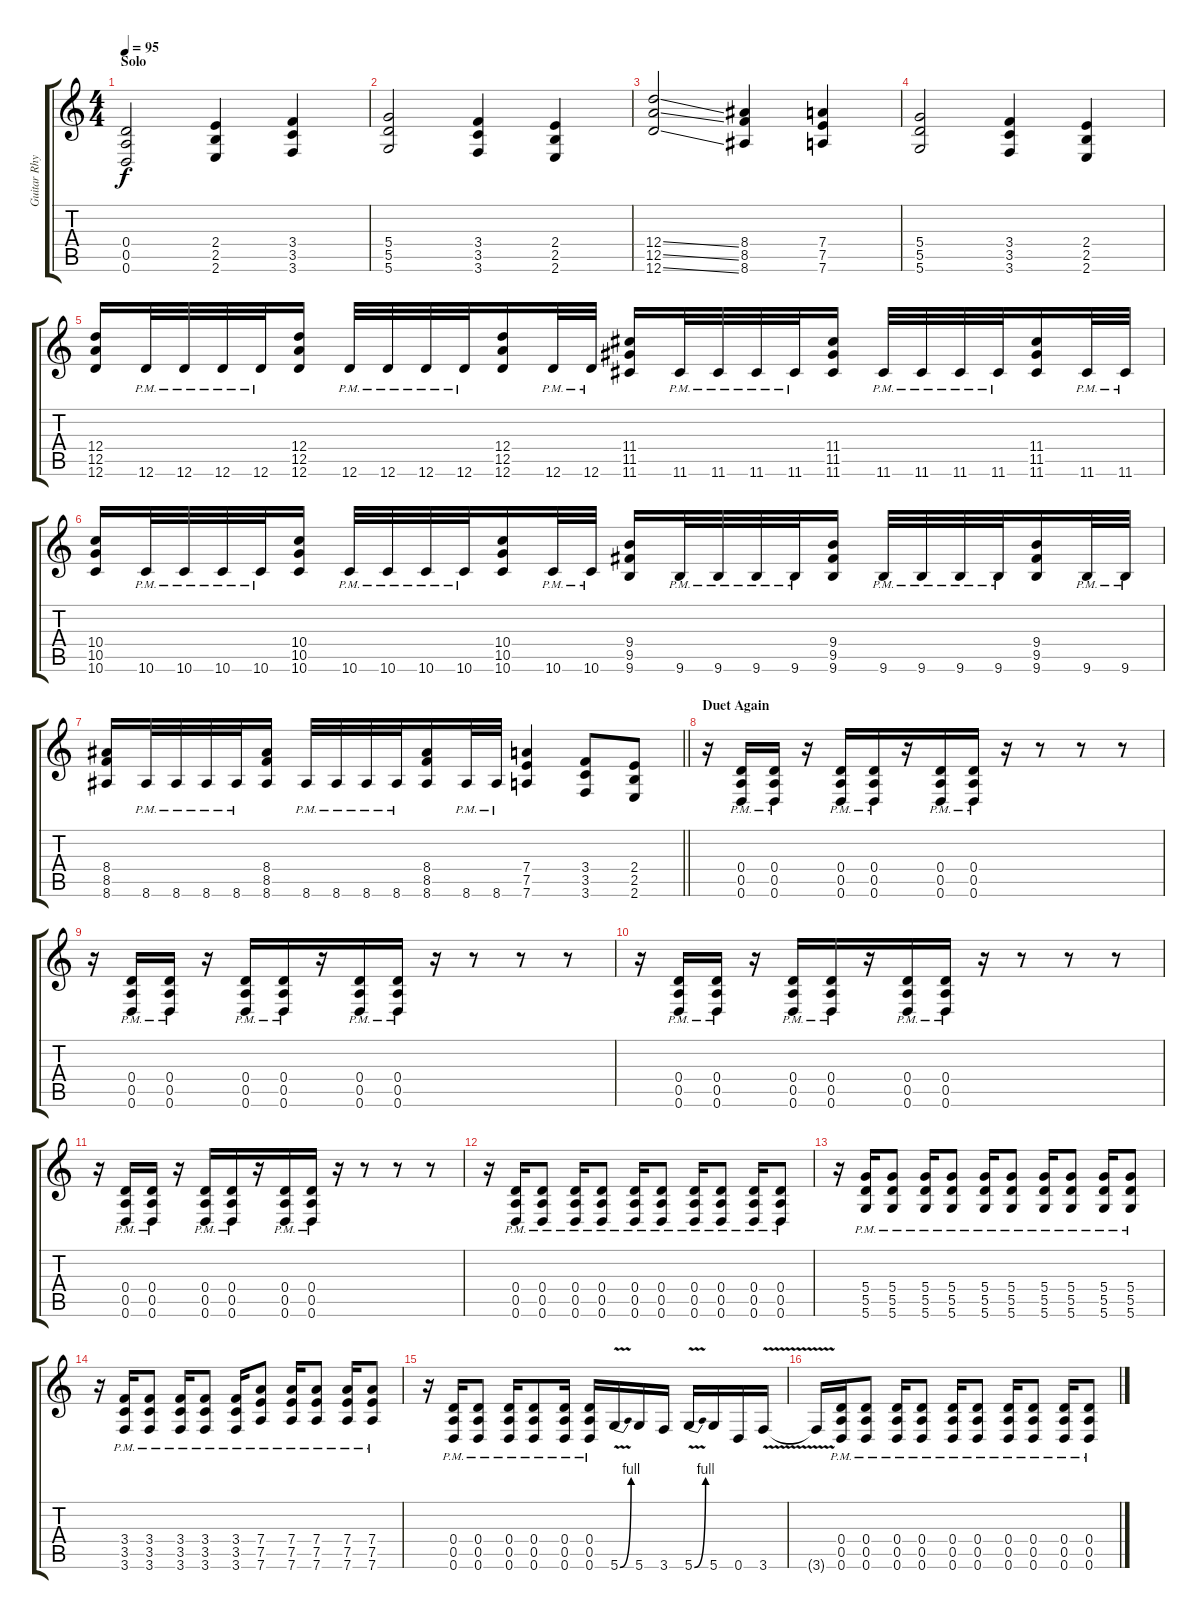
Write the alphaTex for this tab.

\track ("Guitar Rhythm Zacky" "Guitar Rhy") {instrument distortionguitar}
\staff {score tabs}
\tuning (E4 B3 G3 D3 A2 D2) {hide}
\ts (4 4)
\section ("" "Solo")
\tempo 95
\clef g2
\ks c
(0.4 0.5 0.6).2{dy f} (2.4 2.5 2.6).4 (3.4 3.5 3.6).4 |
(5.4 5.5 5.6).2 (3.4 3.5 3.6).4 (2.4 2.5 2.6).4 |
(12.4{ss} 12.5{ss} 12.6{ss}).2 (8.4 8.5 8.6).4 (7.4 7.5 7.6).4 |
(5.4 5.5 5.6).2 (3.4 3.5 3.6).4 (2.4 2.5 2.6).4 |
(12.4 12.5 12.6).16 12.6{pm}.32 12.6{pm}.32 12.6{pm}.32 12.6{pm}.32 (12.4 12.5 12.6).16 12.6{pm}.32 12.6{pm}.32 12.6{pm}.32 12.6{pm}.32 (12.4 12.5 12.6).16 12.6{pm}.32 12.6{pm}.32 (11.4 11.5 11.6).16 11.6{pm}.32 11.6{pm}.32 11.6{pm}.32 11.6{pm}.32 (11.4 11.5 11.6).16 11.6{pm}.32 11.6{pm}.32 11.6{pm}.32 11.6{pm}.32 (11.4 11.5 11.6).16 11.6{pm}.32 11.6{pm}.32 |
(10.4 10.5 10.6).16 10.6{pm}.32 10.6{pm}.32 10.6{pm}.32 10.6{pm}.32 (10.4 10.5 10.6).16 10.6{pm}.32 10.6{pm}.32 10.6{pm}.32 10.6{pm}.32 (10.4 10.5 10.6).16 10.6{pm}.32 10.6{pm}.32 (9.4 9.5 9.6).16 9.6{pm}.32 9.6{pm}.32 9.6{pm}.32 9.6{pm}.32 (9.4 9.5 9.6).16 9.6{pm}.32 9.6{pm}.32 9.6{pm}.32 9.6{pm}.32 (9.4 9.5 9.6).16 9.6{pm}.32 9.6{pm}.32 |
\barLineRight lightlight
(8.4 8.5 8.6).16 8.6{pm}.32 8.6{pm}.32 8.6{pm}.32 8.6{pm}.32 (8.4 8.5 8.6).16 8.6{pm}.32 8.6{pm}.32 8.6{pm}.32 8.6{pm}.32 (8.4 8.5 8.6).16 8.6{pm}.32 8.6{pm}.32 (7.4 7.5 7.6).4 (3.4 3.5 3.6).8 (2.4 2.5 2.6).8 |
\section ("" "Duet Again")
r.16 (0.4{pm} 0.5{pm} 0.6{pm}).16 (0.4{pm} 0.5{pm} 0.6{pm}).16 r.16 (0.4{pm} 0.5{pm} 0.6{pm}).16 (0.4{pm} 0.5{pm} 0.6{pm}).16 r.16 (0.4{pm} 0.5{pm} 0.6{pm}).16{beam merge} (0.4{pm} 0.5{pm} 0.6{pm}).16 r.16 r.8 r.8 r.8 |
r.16 (0.4{pm} 0.5{pm} 0.6{pm}).16 (0.4{pm} 0.5{pm} 0.6{pm}).16 r.16 (0.4{pm} 0.5{pm} 0.6{pm}).16 (0.4{pm} 0.5{pm} 0.6{pm}).16 r.16 (0.4{pm} 0.5{pm} 0.6{pm}).16{beam merge} (0.4{pm} 0.5{pm} 0.6{pm}).16 r.16 r.8 r.8 r.8 |
r.16 (0.4{pm} 0.5{pm} 0.6{pm}).16 (0.4{pm} 0.5{pm} 0.6{pm}).16 r.16 (0.4{pm} 0.5{pm} 0.6{pm}).16 (0.4{pm} 0.5{pm} 0.6{pm}).16 r.16 (0.4{pm} 0.5{pm} 0.6{pm}).16{beam merge} (0.4{pm} 0.5{pm} 0.6{pm}).16 r.16 r.8 r.8 r.8 |
r.16 (0.4{pm} 0.5{pm} 0.6{pm}).16 (0.4{pm} 0.5{pm} 0.6{pm}).16 r.16 (0.4{pm} 0.5{pm} 0.6{pm}).16 (0.4{pm} 0.5{pm} 0.6{pm}).16 r.16 (0.4{pm} 0.5{pm} 0.6{pm}).16{beam merge} (0.4{pm} 0.5{pm} 0.6{pm}).16 r.16 r.8 r.8 r.8 |
r.16 (0.4{pm} 0.5{pm} 0.6{pm}).16 (0.4{pm} 0.5{pm} 0.6{pm}).8 (0.4{pm} 0.5{pm} 0.6{pm}).16 (0.4{pm} 0.5{pm} 0.6{pm}).8{beam split} (0.4{pm} 0.5{pm} 0.6{pm}).16{beam merge} (0.4{pm} 0.5{pm} 0.6{pm}).8{beam split} (0.4{pm} 0.5{pm} 0.6{pm}).16 (0.4{pm} 0.5{pm} 0.6{pm}).8 (0.4{pm} 0.5{pm} 0.6{pm}).16 (0.4{pm} 0.5{pm} 0.6{pm}).8 |
r.16 (5.4{pm} 5.5{pm} 5.6{pm}).16 (5.4{pm} 5.5{pm} 5.6{pm}).8 (5.4{pm} 5.5{pm} 5.6{pm}).16 (5.4{pm} 5.5{pm} 5.6{pm}).8{beam split} (5.4{pm} 5.5{pm} 5.6{pm}).16{beam merge} (5.4{pm} 5.5{pm} 5.6{pm}).8{beam split} (5.4{pm} 5.5{pm} 5.6{pm}).16 (5.4{pm} 5.5{pm} 5.6{pm}).8 (5.4{pm} 5.5{pm} 5.6{pm}).16 (5.4{pm} 5.5{pm} 5.6{pm}).8 |
r.16 (3.4{pm} 3.5{pm} 3.6{pm}).16 (3.4{pm} 3.5{pm} 3.6{pm}).8 (3.4{pm} 3.5{pm} 3.6{pm}).16 (3.4{pm} 3.5{pm} 3.6{pm}).8{beam split} (3.4{pm} 3.5{pm} 3.6{pm}).16{beam merge} (7.4{pm} 7.5{pm} 7.6{pm}).8{beam split} (7.4{pm} 7.5{pm} 7.6{pm}).16 (7.4{pm} 7.5{pm} 7.6{pm}).8 (7.4{pm} 7.5{pm} 7.6{pm}).16 (7.4{pm} 7.5{pm} 7.6{pm}).8 |
r.16 (0.4{pm} 0.5{pm} 0.6{pm}).16 (0.4{pm} 0.5{pm} 0.6{pm}).8 (0.4{pm} 0.5{pm} 0.6{pm}).16 (0.4{pm} 0.5{pm} 0.6{pm}).8 (0.4{pm} 0.5{pm} 0.6{pm}).16 (0.4{pm} 0.5{pm} 0.6{pm}).16 5.6{be (bend 0 0 60 4) v}.16 5.6.16 3.6.16 5.6{be (bend 0 0 60 4) v}.16 5.6.16 0.6.16 3.6{v}.16 |
3.6{t}.16 (0.4{pm} 0.5{pm} 0.6{pm}).16 (0.4{pm} 0.5{pm} 0.6{pm}).8 (0.4{pm} 0.5{pm} 0.6{pm}).16 (0.4{pm} 0.5{pm} 0.6{pm}).8{beam split} (0.4{pm} 0.5{pm} 0.6{pm}).16{beam merge} (0.4{pm} 0.5{pm} 0.6{pm}).8{beam split} (0.4{pm} 0.5{pm} 0.6{pm}).16 (0.4{pm} 0.5{pm} 0.6{pm}).8 (0.4{pm} 0.5{pm} 0.6{pm}).16 (0.4{pm} 0.5{pm} 0.6{pm}).8
